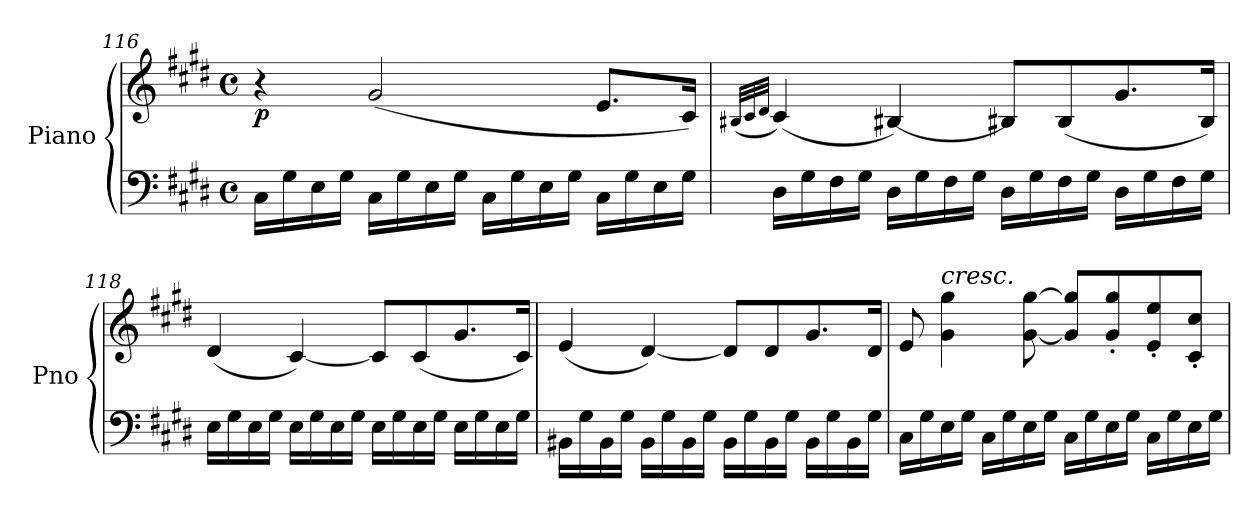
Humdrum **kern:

**kern	**kern	**dynam
*part1	*part1	*part1
*staff2	*staff1	*staff1/2
*I"Piano	*	*
*I'Pno	*	*
!!LO:LB:g=z
*clefF4	*clefG2	*
*k[f#c#g#d#]	*k[f#c#g#d#]	*
*M4/4	*M4/4	*
*met(c)	*met(c)	*
=116	=116	=116
!	!	!LO:DY:b
16C#\LL	4r	p
16G#\	.	.
16E\	.	.
16G#\JJ	.	.
16C#\LL	(2g#/	.
16G#\	.	.
16E\	.	.
16G#\JJ	.	.
16C#\LL	.	.
16G#\	.	.
16E\	.	.
16G#\JJ	.	.
16C#\LL	8.e/L	.
16G#\	.	.
16E\	.	.
16G#\JJ	16c#/Jk)	.
=117	=117	=117
.	(32qB#X/LLL	.
.	32qc#/	.
.	32qd#/JJJ	.
16D#\LL	(4c#/)	.
16G#\	.	.
16F#\	.	.
16G#\JJ	.	.
16D#\LL	[4B#X/)	.
16G#\	.	.
16F#\	.	.
16G#\JJ	.	.
16D#\LL	8B#X/L]	.
16G#\	.	.
16F#\	(8B#/	.
16G#\JJ	.	.
16D#\LL	8.g#/	.
16G#\	.	.
16F#\	.	.
16G#\JJ	16B#/Jk)	.
=118	=118	=118
16E\LL	(4d#/	.
16G#\	.	.
16E\	.	.
16G#\JJ	.	.
16E\LL	[4c#/)	.
16G#\	.	.
16E\	.	.
16G#\JJ	.	.
16E\LL	8c#/L]	.
16G#\	.	.
16E\	(8c#/	.
16G#\JJ	.	.
16E\LL	8.g#/	.
16G#\	.	.
16E\	.	.
16G#\JJ	16c#/Jk)	.
!!LO:LB:g=z
=119	=119	=119
16BB#X\LL	(4e/	.
16G#\	.	.
16BB#\	.	.
16G#\JJ	.	.
16BB#\LL	[4d#/)	.
16G#\	.	.
16BB#\	.	.
16G#\JJ	.	.
16BB#\LL	8d#/L]	.
16G#\	.	.
16BB#\	8d#/	.
16G#\JJ	.	.
16BB#\LL	8.g#/	.
16G#\	.	.
16BB#\	.	.
16G#\JJ	16d#/Jk	.
=120	=120	=120
16C#\LL	8e/	.
16G#\	.	.
!	!LO:TX:a:i:t=cresc.	!
16E\	4g#\ 4gg#\	.
16G#\JJ	.	.
16C#\LL	.	.
16G#\	.	.
16E\	[8g#\ [8gg#\	.
16G#\JJ	.	.
16C#\LL	8g#/] 8gg#/]L	.
16G#\	.	.
16E\	8g#/' 8gg#/'	.
16G#\JJ	.	.
16C#\LL	8e/' 8ee/'	.
16G#\	.	.
16E\	8c#/' 8cc#/'J	.
16G#\JJ	.	.
=	=	=
*-	*-	*-
